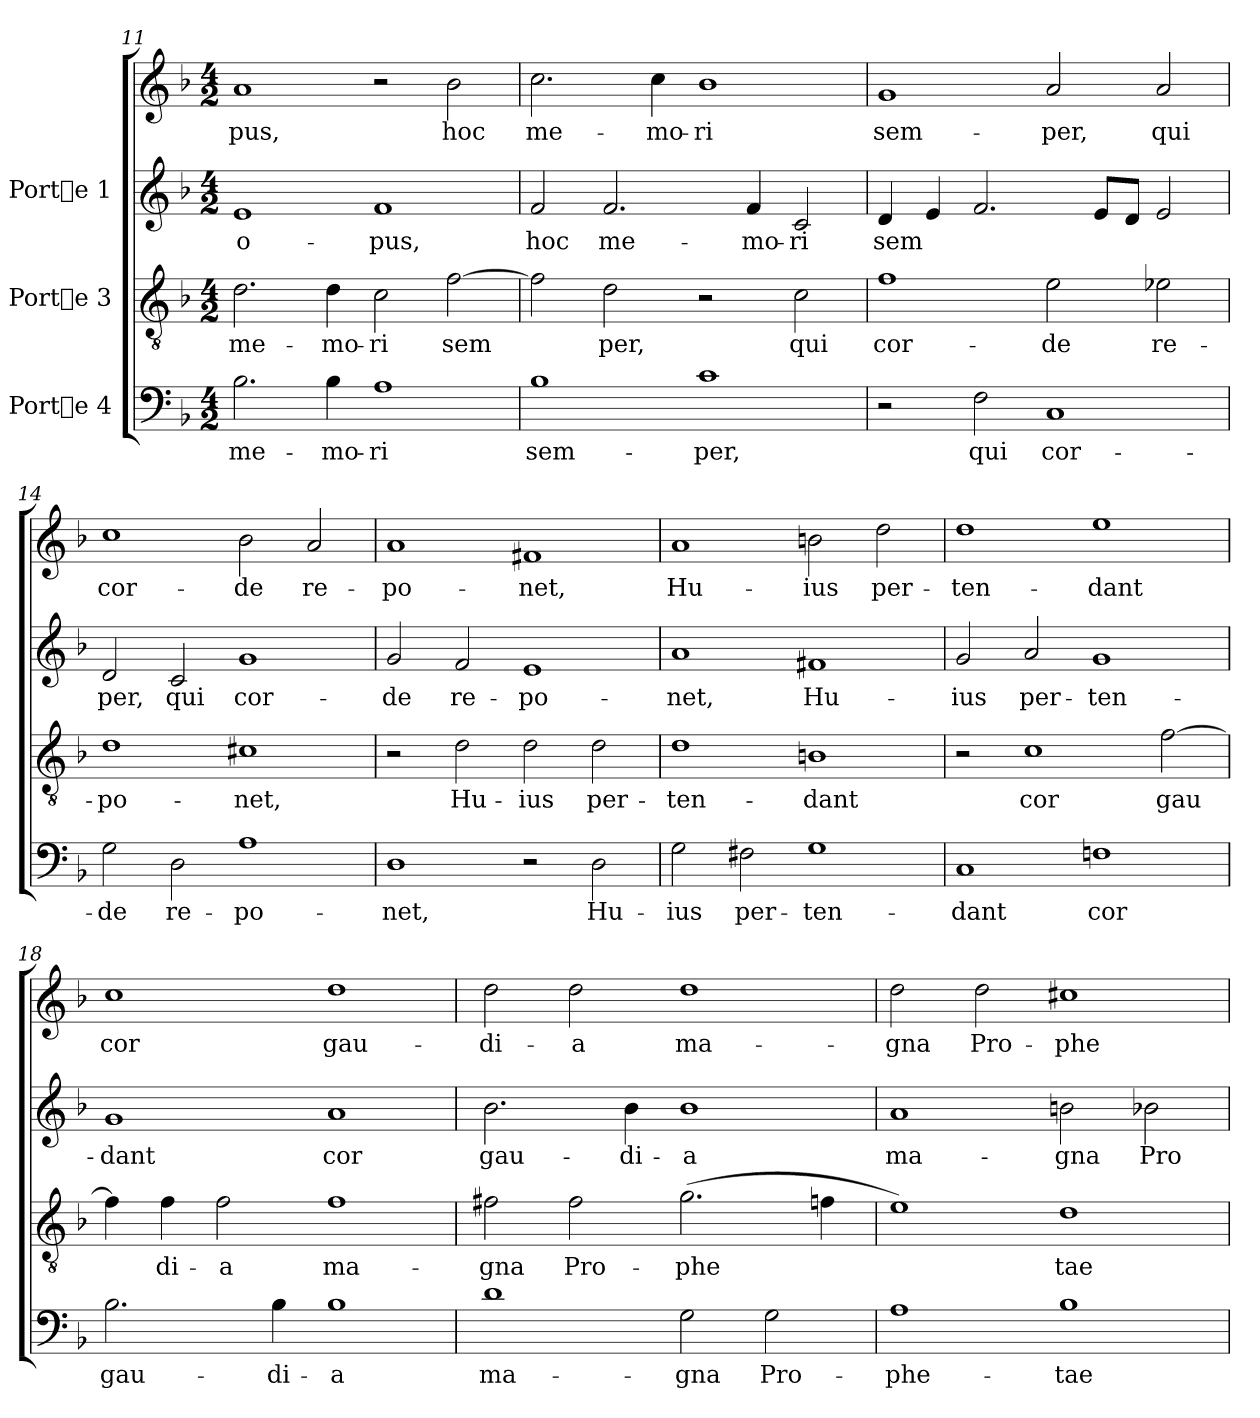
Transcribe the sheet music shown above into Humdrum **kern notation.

**kern	**text	**kern	**text	**kern	**text	**kern	**text
*part3	*part3	*part2	*part2	*part1	*part1	*part1	*part1
*staff4	*staff4	*staff3	*staff3	*staff2	*staff2	*staff1	*staff1
*I"Porte 4	*	*I"Porte 3	*	*I"Porte 1	*	*	*
*clefF4	*	*clefGv2	*	*clefG2	*	*clefG2	*
*k[b-]	*	*k[b-]	*	*k[b-]	*	*k[b-]	*
*F:	*	*F:	*	*F:	*	*F:	*
*M4/2	*	*M4/2	*	*M4/2	*	*M4/2	*
=11	=11	=11	=11	=11	=11	=11	=11
!	!LO:LY:b:cj	!	!LO:LY:b:cj	!	!LO:LY:b:cj	!	!LO:LY:b:cj
2.B-\	me-	2.d\	me-	1e	o-	1a	pus,
!	!LO:LY:b:cj	!	!LO:LY:b:cj	!	!	!	!
4B-\	-mo-	4d\	-mo-	.	.	.	.
!	!LO:LY:b:cj	!	!LO:LY:b:cj	!	!LO:LY:b:cj	!	!
1A	-ri	2c\	-ri	1f	-pus,	2r	.
!	!	!	!LO:LY:b:cj	!	!	!	!LO:LY:b:cj
.	.	[>2f\	sem-	.	.	2b-\	hoc
!!LO:PB:g=z
=12	=12	=12	=12	=12	=12	=12	=12
!	!LO:LY:b:cj	!	!LO:LY:b:cj	!	!LO:LY:b:cj	!	!LO:LY:b:cj
1B-	sem-	2f\]	-	2f/	hoc	2.cc\	me-
!	!	!	!LO:LY:b:cj	!	!LO:LY:b:cj	!	!
.	.	2d\	per,	2.f/	me-	.	.
!	!	!	!	!	!	!	!LO:LY:b:cj
.	.	.	.	.	.	4cc\	-mo-
!	!LO:LY:b:cj	!	!	!	!	!	!LO:LY:b:cj
1c	-per,	2r	.	.	.	1b-	-ri
!	!	!	!	!	!LO:LY:b:cj	!	!
.	.	.	.	4f/	-mo-	.	.
!	!	!	!LO:LY:b:cj	!	!LO:LY:b:cj	!	!
.	.	2c\	qui	2c/	-ri	.	.
=13	=13	=13	=13	=13	=13	=13	=13
!	!	!	!LO:LY:b:cj	!	!LO:LY:b:cj	!	!LO:LY:b:cj
2r	.	1f	cor-	4d/	sem-	1g	sem-
!	!	!	!	!	!LO:LY:b:cj	!	!
.	.	.	.	4e/	--	.	.
!	!LO:LY:b:cj	!	!	!	!LO:LY:b:cj	!	!
2F\	qui	.	.	2.f/	--	.	.
!	!LO:LY:b:cj	!	!LO:LY:b:cj	!	!	!	!LO:LY:b:cj
1C	cor-	2e\	-de	.	.	2a/	-per,
!	!	!	!	!	!LO:LY:b:cj	!	!
.	.	.	.	8e/L	--	.	.
!	!	!	!	!	!LO:LY:b:cj	!	!
.	.	.	.	8d/J	--	.	.
!	!	!	!LO:LY:b:cj	!	!LO:LY:b:cj	!	!LO:LY:b:cj
.	.	2e-X\	re-	2e/	--	2a/	qui
=14	=14	=14	=14	=14	=14	=14	=14
!	!LO:LY:b:cj	!	!LO:LY:b:cj	!	!LO:LY:b:cj	!	!LO:LY:b:cj
2G\	-de	1d	-po-	2d/	-per,	1cc	-cor-
!	!LO:LY:b:cj	!	!	!	!LO:LY:b:cj	!	!
2D\	re-	.	.	2c/	qui	.	.
!	!LO:LY:b:cj	!	!LO:LY:b:cj	!	!LO:LY:b:cj	!	!LO:LY:b:cj
1A	-po-	1c#X	-net,	1g	cor-	2b-\	-de
!	!	!	!	!	!	!	!LO:LY:b:cj
.	.	.	.	.	.	2a/	re-
!!LO:LB:g=z
=15	=15	=15	=15	=15	=15	=15	=15
!	!LO:LY:b:cj	!	!	!	!LO:LY:b:cj	!	!LO:LY:b:cj
1D	-net,	2r	.	2g/	de	1a	-po-
!	!	!	!LO:LY:b:cj	!	!LO:LY:b:cj	!	!
.	.	2d\	Hu-	2f/	re-	.	.
!	!	!	!LO:LY:b:cj	!	!LO:LY:b:cj	!	!LO:LY:b:cj
2r	.	2d\	-ius	1e	-po-	1f#X	-net,
!	!LO:LY:b:cj	!	!LO:LY:b:cj	!	!	!	!
2D\	Hu-	2d\	per-	.	.	.	.
=16	=16	=16	=16	=16	=16	=16	=16
!	!LO:LY:b:cj	!	!LO:LY:b:cj	!	!LO:LY:b:cj	!	!LO:LY:b:cj
2G\	-ius	1d	-ten-	1a	-net,	1a	-Hu-
!	!LO:LY:b:cj	!	!	!	!	!	!
2F#X\	per-	.	.	.	.	.	.
!	!LO:LY:b:cj	!	!LO:LY:b:cj	!	!LO:LY:b:cj	!	!LO:LY:b:cj
1G	-ten-	1Bn	-dant	1f#X	Hu-	2bn\	-ius
!	!	!	!	!	!	!	!LO:LY:b:cj
.	.	.	.	.	.	2dd\	per-
=17	=17	=17	=17	=17	=17	=17	=17
!	!LO:LY:b:cj	!	!	!	!LO:LY:b:cj	!	!LO:LY:b:cj
1C	-dant	2r	.	2g/	ius	1dd	-ten-
!	!	!	!LO:LY:b:cj	!	!LO:LY:b:cj	!	!
.	.	1c	cor	2a/	per-	.	.
!	!LO:LY:b:cj	!	!	!	!LO:LY:b:cj	!	!LO:LY:b:cj
1Fn	cor	.	.	1g	-ten-	1ee	-dant
!	!	!	!LO:LY:b:cj	!	!	!	!
.	.	[>2f\	gau-	.	.	.	.
=18	=18	=18	=18	=18	=18	=18	=18
!	!LO:LY:b:cj	!	!LO:LY:b:cj	!	!LO:LY:b:cj	!	!LO:LY:b:cj
2.B-\	gau-	4f\]	-	1g	-dant	1cc	-cor
!	!	!	!LO:LY:b:cj	!	!	!	!
.	.	4f\	di-	.	.	.	.
!	!	!	!LO:LY:b:cj	!	!	!	!
.	.	2f\	-a	.	.	.	.
!	!LO:LY:b:cj	!	!	!	!	!	!
4B-\	-di-	.	.	.	.	.	.
!	!LO:LY:b:cj	!	!LO:LY:b:cj	!	!LO:LY:b:cj	!	!LO:LY:b:cj
1B-	-a	1f	ma-	1a	cor	1dd	gau-
!!LO:LB:g=z
=19	=19	=19	=19	=19	=19	=19	=19
!	!LO:LY:b:cj	!	!LO:LY:b:cj	!	!LO:LY:b:cj	!	!LO:LY:b:cj
1d	ma-	2f#X\	-gna	2.b-\	-gau-	2dd\	di-
!	!	!	!LO:LY:b:cj	!	!	!	!LO:LY:b:cj
.	.	2f#\	Pro-	.	.	2dd\	-a
!	!	!	!	!	!LO:LY:b:cj	!	!
.	.	.	.	4b-\	-di-	.	.
!	!LO:LY:b:cj	!	!LO:LY:b:cj	!	!LO:LY:b:cj	!	!LO:LY:b:cj
2G\	-gna	(>2.g\	-phe-	1b-	-a	1dd	ma-
!	!LO:LY:b:cj	!	!	!	!	!	!
2G\	Pro-	.	.	.	.	.	.
!	!	!	!LO:LY:b:cj	!	!	!	!
.	.	4fn\	--	.	.	.	.
=20	=20	=20	=20	=20	=20	=20	=20
!	!LO:LY:b:cj	!	!LO:LY:b:cj	!	!LO:LY:b:cj	!	!LO:LY:b:cj
1A	-phe-	1e)	-	1a	-ma-	2dd\	gna
!	!	!	!	!	!	!	!LO:LY:b:cj
.	.	.	.	.	.	2dd\	Pro-
!	!LO:LY:b:cj	!	!LO:LY:b:cj	!	!LO:LY:b:cj	!	!LO:LY:b:cj
1B-	-tae	1d	tae	2bn\	-gna	1cc#X	-phe-
!	!	!	!	!	!LO:LY:b:cj	!	!
.	.	.	.	2b-X\	Pro-	.	.
=	=	=	=	=	=	=	=
*-	*-	*-	*-	*-	*-	*-	*-
